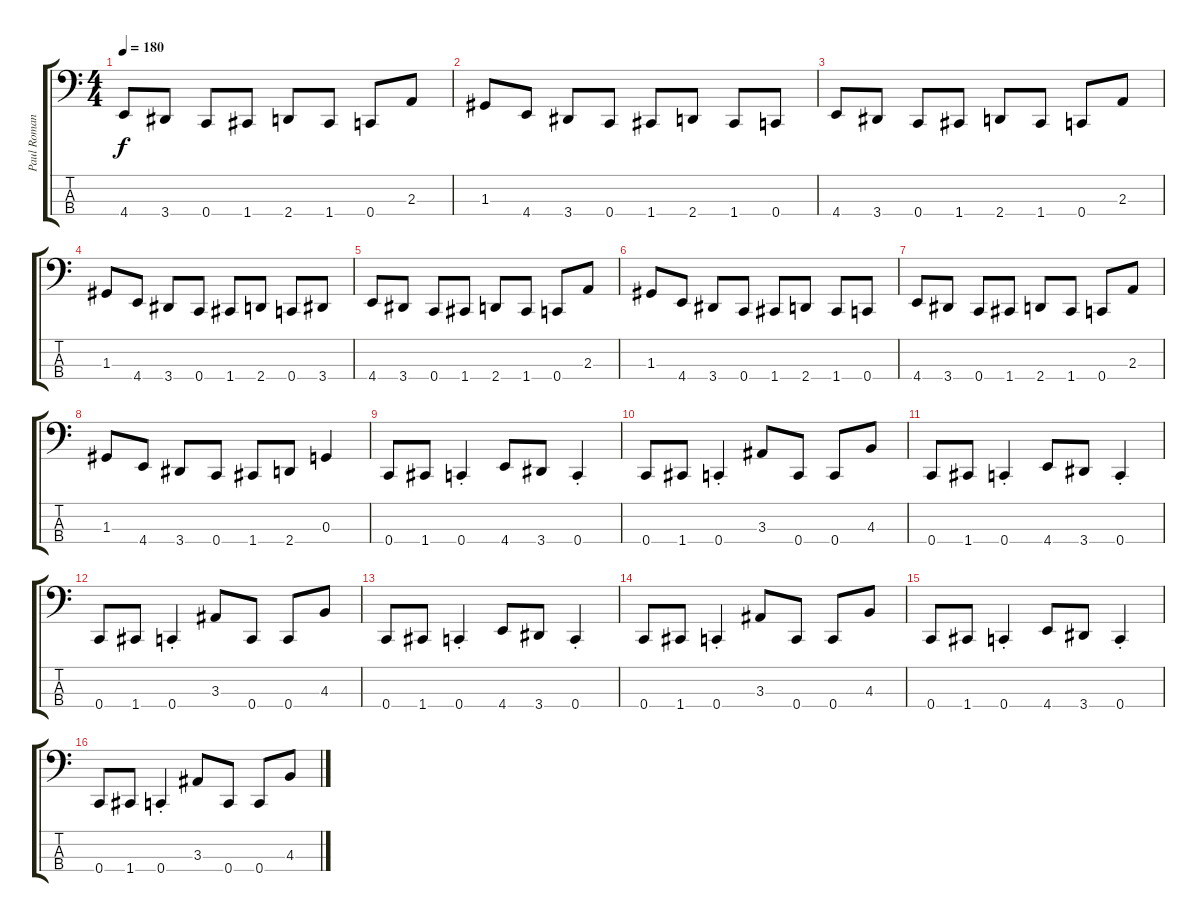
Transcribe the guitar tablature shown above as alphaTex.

\track ("Paul Romanko" "Paul Roman") {instrument electricbasspick}
\staff {score tabs}
\tuning (F2 C2 G1 C1) {hide}
\ts (4 4)
\tempo 180
\clef f4
\ks c
4.4.8{dy f instrument electricbasspick} 3.4.8 0.4.8 1.4.8 2.4.8 1.4.8 0.4.8 2.3.8 |
1.3.8 4.4.8 3.4.8 0.4.8 1.4.8 2.4.8 1.4.8 0.4.8 |
4.4.8 3.4.8 0.4.8 1.4.8 2.4.8 1.4.8 0.4.8 2.3.8 |
1.3.8 4.4.8 3.4.8 0.4.8 1.4.8 2.4.8 0.4.8 3.4.8 |
4.4.8 3.4.8 0.4.8 1.4.8 2.4.8 1.4.8 0.4.8 2.3.8 |
1.3.8 4.4.8 3.4.8 0.4.8 1.4.8 2.4.8 1.4.8 0.4.8 |
4.4.8 3.4.8 0.4.8 1.4.8 2.4.8 1.4.8 0.4.8 2.3.8 |
1.3.8 4.4.8 3.4.8 0.4.8 1.4.8 2.4.8 0.3.4 |
0.4.8 1.4.8 0.4{st}.4 4.4.8 3.4.8 0.4{st}.4 |
0.4.8 1.4.8 0.4{st}.4 3.3.8 0.4.8 0.4.8 4.3.8 |
0.4.8 1.4.8 0.4{st}.4 4.4.8 3.4.8 0.4{st}.4 |
0.4.8 1.4.8 0.4{st}.4 3.3.8 0.4.8 0.4.8 4.3.8 |
0.4.8 1.4.8 0.4{st}.4 4.4.8 3.4.8 0.4{st}.4 |
0.4.8 1.4.8 0.4{st}.4 3.3.8 0.4.8 0.4.8 4.3.8 |
0.4.8 1.4.8 0.4{st}.4 4.4.8 3.4.8 0.4{st}.4 |
0.4.8 1.4.8 0.4{st}.4 3.3.8 0.4.8 0.4.8 4.3.8
